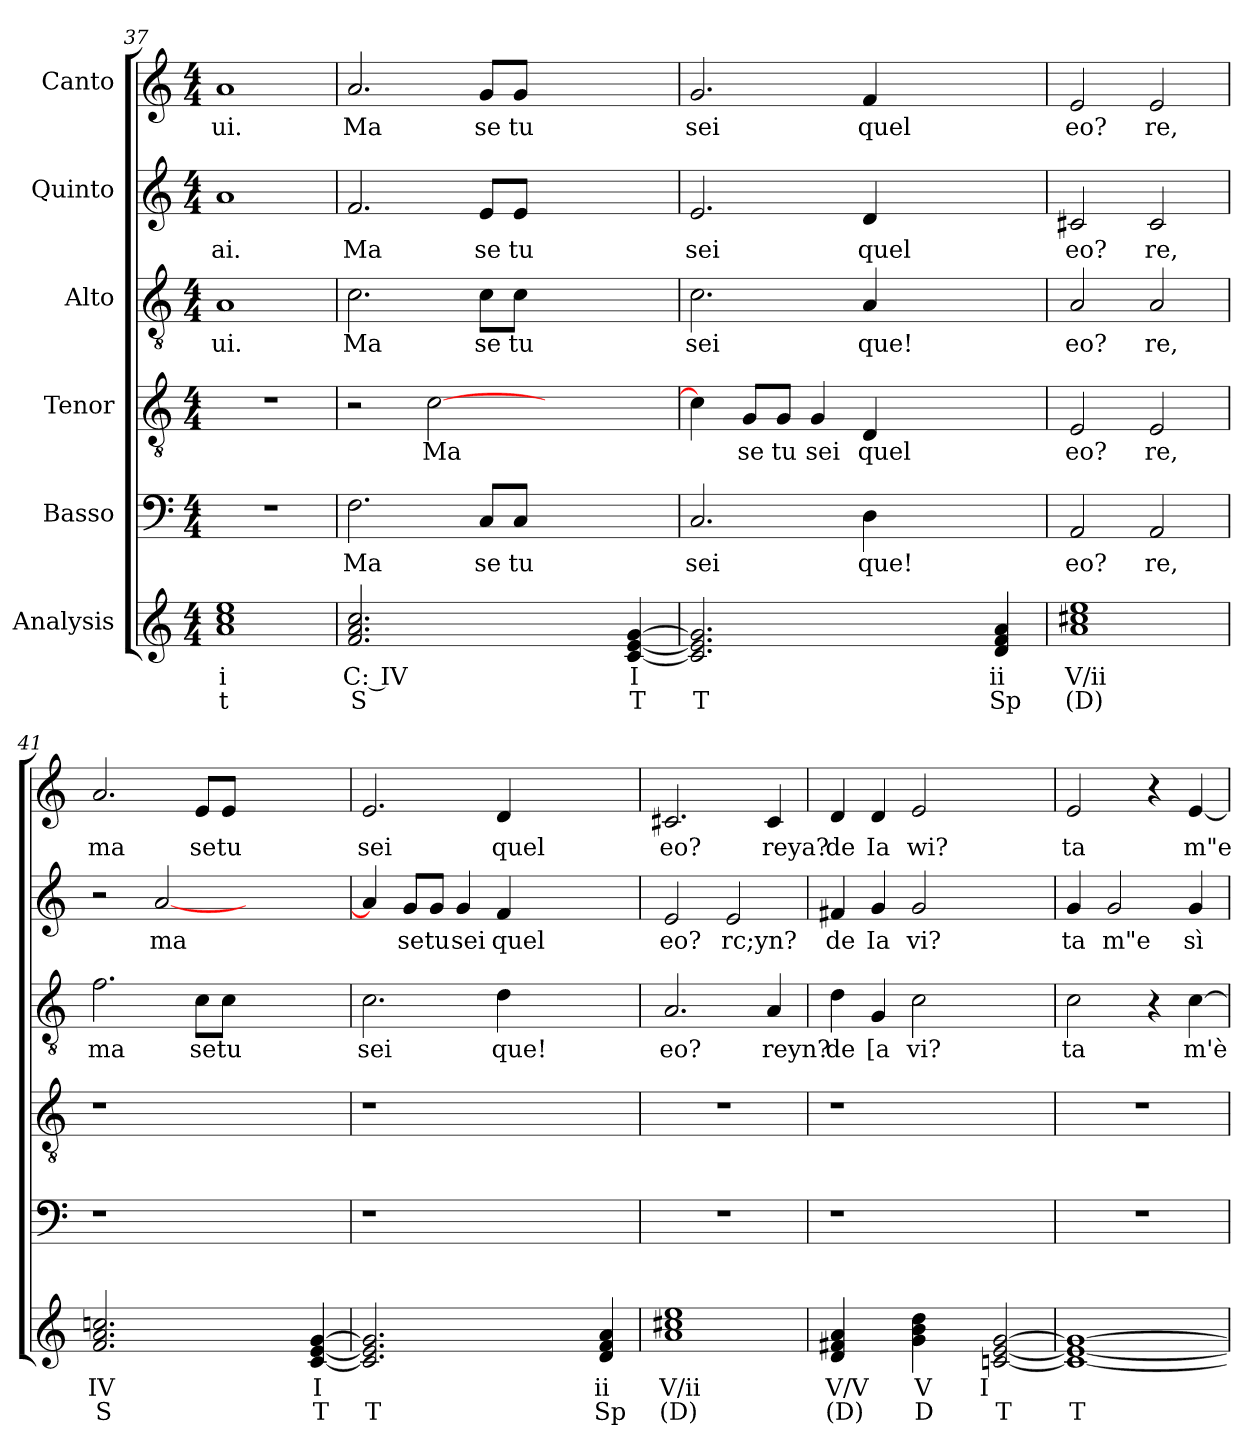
**kern	**text	**text	**kern	**text	**kern	**text	**kern	**text	**kern	**text	**kern	**text
*part6	*part6	*part6	*part5	*part5	*part4	*part4	*part3	*part3	*part2	*part2	*part1	*part1
*staff6	*staff6	*staff6	*staff5	*staff5	*staff4	*staff4	*staff3	*staff3	*staff2	*staff2	*staff1	*staff1
*I"Analysis	*	*	*I"Basso	*	*I"Tenor	*	*I"Alto	*	*I"Quinto	*	*I"Canto	*
*	*	*	*clefF4	*	*clefGv2	*	*clefGv2	*	*clefG2	*	*clefG2	*
*k[]	*	*	*k[]	*	*k[]	*	*k[]	*	*k[]	*	*k[]	*
*M4/4	*	*	*M4/4	*	*M4/4	*	*M4/4	*	*M4/4	*	*M4/4	*
=37	=37	=37	=37	=37	=37	=37	=37	=37	=37	=37	=37	=37
!	!	!	!	!	!	!	!	!LO:LY:b	!	!	!	!
!	!	!	!	!	!	!	!	!	!	!LO:LY:b	!	!
!	!	!	!	!	!	!	!	!	!	!	!	!LO:LY:b
1a 1cc 1ee	i	t	1r	.	1r	.	1A	ui.	1a	ai.	1a	ui.
=38	=38	=38	=38	=38	=38	=38	=38	=38	=38	=38	=38	=38
!	!	!	!	!LO:LY:b	!	!	!	!	!	!	!	!
!	!	!	!	!	!	!	!	!LO:LY:b	!	!	!	!
!	!	!	!	!	!	!	!	!	!	!LO:LY:b	!	!
!	!	!	!	!	!	!	!	!	!	!	!	!LO:LY:b
2.f 2.a 2.cc	C: IV	S	2.F\	Ma	2r	.	2.c\	Ma	2.f/	Ma	2.a/	Ma
!	!	!	!	!	!	!LO:LY:b	!	!	!	!	!	!
.	.	.	.	.	[2c\	Ma	.	.	.	.	.	.
!	!	!	!	!LO:LY:b	!	!	!	!	!	!	!	!
!	!	!	!	!	!	!	!	!LO:LY:b	!	!	!	!
!	!	!	!	!	!	!	!	!	!	!LO:LY:b	!	!
!	!	!	!	!	!	!	!	!	!	!	!	!LO:LY:b
2.ryy	.	.	8C/L	se	.	.	8c\L	se	8e/L	se	8g/L	se
!	!	!	!	!LO:LY:b	!	!	!	!	!	!	!	!
!	!	!	!	!	!	!	!	!LO:LY:b	!	!	!	!
!	!	!	!	!	!	!	!	!	!	!LO:LY:b	!	!
!	!	!	!	!	!	!	!	!	!	!	!	!LO:LY:b
.	.	.	8C/J	tu	.	.	8c\J	tu	8e/J	tu	8g/J	tu
.	.	.	2.ryy	.	2.ryy	.	2.ryy	.	2.ryy	.	2.ryy	.
[4c [4e [4g	I	T	.	.	.	.	.	.	.	.	.	.
=39	=39	=39	=39	=39	=39	=39	=39	=39	=39	=39	=39	=39
!	!	!	!	!LO:LY:b	!	!	!	!	!	!	!	!
!	!	!	!	!	!	!	!	!LO:LY:b	!	!	!	!
!	!	!	!	!	!	!	!	!	!	!LO:LY:b	!	!
!	!	!	!	!	!	!	!	!	!	!	!	!LO:LY:b
2.c] 2.e] 2.g]	.	T	2.C/	sei	4c\]	.	2.c\	sei	2.e/	sei	2.g/	sei
!	!	!	!	!	!	!LO:LY:b	!	!	!	!	!	!
.	.	.	.	.	8G/L	se	.	.	.	.	.	.
!	!	!	!	!	!	!LO:LY:b	!	!	!	!	!	!
.	.	.	.	.	8G/J	tu	.	.	.	.	.	.
!	!	!	!	!	!	!LO:LY:b	!	!	!	!	!	!
.	.	.	.	.	4G/	sei	.	.	.	.	.	.
!	!	!	!	!LO:LY:b	!	!	!	!	!	!	!	!
!	!	!	!	!	!	!LO:LY:b	!	!	!	!	!	!
!	!	!	!	!	!	!	!	!LO:LY:b	!	!	!	!
!	!	!	!	!	!	!	!	!	!	!LO:LY:b	!	!
!	!	!	!	!	!	!	!	!	!	!	!	!LO:LY:b
2.ryy	.	.	4D\	que!	4D/	quel	4A/	que!	4d/	quel	4f/	quel
.	.	.	2.ryy	.	2.ryy	.	2.ryy	.	2.ryy	.	2.ryy	.
4d 4f 4a	ii	Sp	.	.	.	.	.	.	.	.	.	.
=40	=40	=40	=40	=40	=40	=40	=40	=40	=40	=40	=40	=40
!	!	!	!	!LO:LY:b	!	!	!	!	!	!	!	!
!	!	!	!	!	!	!LO:LY:b	!	!	!	!	!	!
!	!	!	!	!	!	!	!	!LO:LY:b	!	!	!	!
!	!	!	!	!	!	!	!	!	!	!LO:LY:b	!	!
!	!	!	!	!	!	!	!	!	!	!	!	!LO:LY:b
1a 1cc#X 1ee	V/ii	(D)	2AA/	eo?	2E/	eo?	2A/	eo?	2c#X/	eo?	2e/	eo?
!	!	!	!	!LO:LY:b	!	!	!	!	!	!	!	!
!	!	!	!	!	!	!LO:LY:b	!	!	!	!	!	!
!	!	!	!	!	!	!	!	!LO:LY:b	!	!	!	!
!	!	!	!	!	!	!	!	!	!	!LO:LY:b	!	!
!	!	!	!	!	!	!	!	!	!	!	!	!LO:LY:b
.	.	.	2AA/	re,	2E/	re,	2A/	re,	2c#/	re,	2e/	re,
=41	=41	=41	=41	=41	=41	=41	=41	=41	=41	=41	=41	=41
!	!	!	!	!	!	!	!	!LO:LY:b	!	!	!	!
!	!	!	!	!	!	!	!	!	!	!	!	!LO:LY:b
2.f 2.a 2.ccn	IV	S	1r	.	1r	.	2.f\	ma	2r	.	2.a/	ma
!	!	!	!	!	!	!	!	!	!	!LO:LY:b	!	!
.	.	.	.	.	.	.	.	.	[2a/	ma	.	.
!	!	!	!	!	!	!	!	!LO:LY:b	!	!	!	!
!	!	!	!	!	!	!	!	!	!	!	!	!LO:LY:b
2.ryy	.	.	.	.	.	.	8c\L	se	.	.	8e/L	se
!	!	!	!	!	!	!	!	!LO:LY:b	!	!	!	!
!	!	!	!	!	!	!	!	!	!	!	!	!LO:LY:b
.	.	.	.	.	.	.	8c\J	tu	.	.	8e/J	tu
.	.	.	2.ryy	.	2.ryy	.	2.ryy	.	2.ryy	.	2.ryy	.
[4c [4e [4g	I	T	.	.	.	.	.	.	.	.	.	.
=42	=42	=42	=42	=42	=42	=42	=42	=42	=42	=42	=42	=42
!	!	!	!	!	!	!	!	!LO:LY:b	!	!	!	!
!	!	!	!	!	!	!	!	!	!	!	!	!LO:LY:b
2.c] 2.e] 2.g]	.	T	1r	.	1r	.	2.c\	sei	4a/]	.	2.e/	sei
!	!	!	!	!	!	!	!	!	!	!LO:LY:b	!	!
.	.	.	.	.	.	.	.	.	8g/L	se	.	.
!	!	!	!	!	!	!	!	!	!	!LO:LY:b	!	!
.	.	.	.	.	.	.	.	.	8g/J	tu	.	.
!	!	!	!	!	!	!	!	!	!	!LO:LY:b	!	!
.	.	.	.	.	.	.	.	.	4g/	sei	.	.
!	!	!	!	!	!	!	!	!LO:LY:b	!	!	!	!
!	!	!	!	!	!	!	!	!	!	!LO:LY:b	!	!
!	!	!	!	!	!	!	!	!	!	!	!	!LO:LY:b
2.ryy	.	.	.	.	.	.	4d\	que!	4f/	quel	4d/	quel
.	.	.	2.ryy	.	2.ryy	.	2.ryy	.	2.ryy	.	2.ryy	.
4d 4f 4a	ii	Sp	.	.	.	.	.	.	.	.	.	.
=43	=43	=43	=43	=43	=43	=43	=43	=43	=43	=43	=43	=43
!	!	!	!	!	!	!	!	!LO:LY:b	!	!	!	!
!	!	!	!	!	!	!	!	!	!	!LO:LY:b	!	!
!	!	!	!	!	!	!	!	!	!	!	!	!LO:LY:b
1a 1cc#X 1ee	V/ii	(D)	1r	.	1r	.	2.A/	eo?	2e/	eo?	2.c#X/	eo?
!	!	!	!	!	!	!	!	!	!	!LO:LY:b	!	!
.	.	.	.	.	.	.	.	.	2e/	rc;yn?	.	.
!	!	!	!	!	!	!	!	!LO:LY:b	!	!	!	!
!	!	!	!	!	!	!	!	!	!	!	!	!LO:LY:b
.	.	.	.	.	.	.	4A/	reyn?	.	.	4c#/	reya?
=44	=44	=44	=44	=44	=44	=44	=44	=44	=44	=44	=44	=44
!	!	!	!	!	!	!	!	!LO:LY:b	!	!	!	!
!	!	!	!	!	!	!	!	!	!	!LO:LY:b	!	!
!	!	!	!	!	!	!	!	!	!	!	!	!LO:LY:b
4d 4f#X 4a	V/V	(D)	1r	.	1r	.	4d\	de	4f#X/	de	4d/	de
!	!	!	!	!	!	!	!	!LO:LY:b	!	!	!	!
!	!	!	!	!	!	!	!	!	!	!LO:LY:b	!	!
!	!	!	!	!	!	!	!	!	!	!	!	!LO:LY:b
4ryy	.	.	.	.	.	.	4G/	[a	4g/	Ia	4d/	Ia
!	!	!	!	!	!	!	!	!LO:LY:b	!	!	!	!
!	!	!	!	!	!	!	!	!	!	!LO:LY:b	!	!
!	!	!	!	!	!	!	!	!	!	!	!	!LO:LY:b
4g 4b 4dd	V	D	.	.	.	.	2c\	vi?	2g/	vi?	2e/	wi?
4ryy	.	.	.	.	.	.	.	.	.	.	.	.
[2cn [2e [2g	I	T	2ryy	.	2ryy	.	2ryy	.	2ryy	.	2ryy	.
=45	=45	=45	=45	=45	=45	=45	=45	=45	=45	=45	=45	=45
!	!	!	!	!	!	!	!	!LO:LY:b	!	!	!	!
!	!	!	!	!	!	!	!	!	!	!LO:LY:b	!	!
!	!	!	!	!	!	!	!	!	!	!	!	!LO:LY:b
1c_ 1e_ 1g_	.	T	1r	.	1r	.	2c\	ta	4g/	ta	2e/	ta
!	!	!	!	!	!	!	!	!	!	!LO:LY:b	!	!
.	.	.	.	.	.	.	.	.	2g/	m"e	.	.
.	.	.	.	.	.	.	4r	.	.	.	4r	.
!	!	!	!	!	!	!	!	!LO:LY:b	!	!	!	!
!	!	!	!	!	!	!	!	!	!	!LO:LY:b	!	!
!	!	!	!	!	!	!	!	!	!	!	!	!LO:LY:b
.	.	.	.	.	.	.	[4c\	m'è	4g/	sì	[4e/	m"e
=	=	=	=	=	=	=	=	=	=	=	=	=
*-	*-	*-	*-	*-	*-	*-	*-	*-	*-	*-	*-	*-
